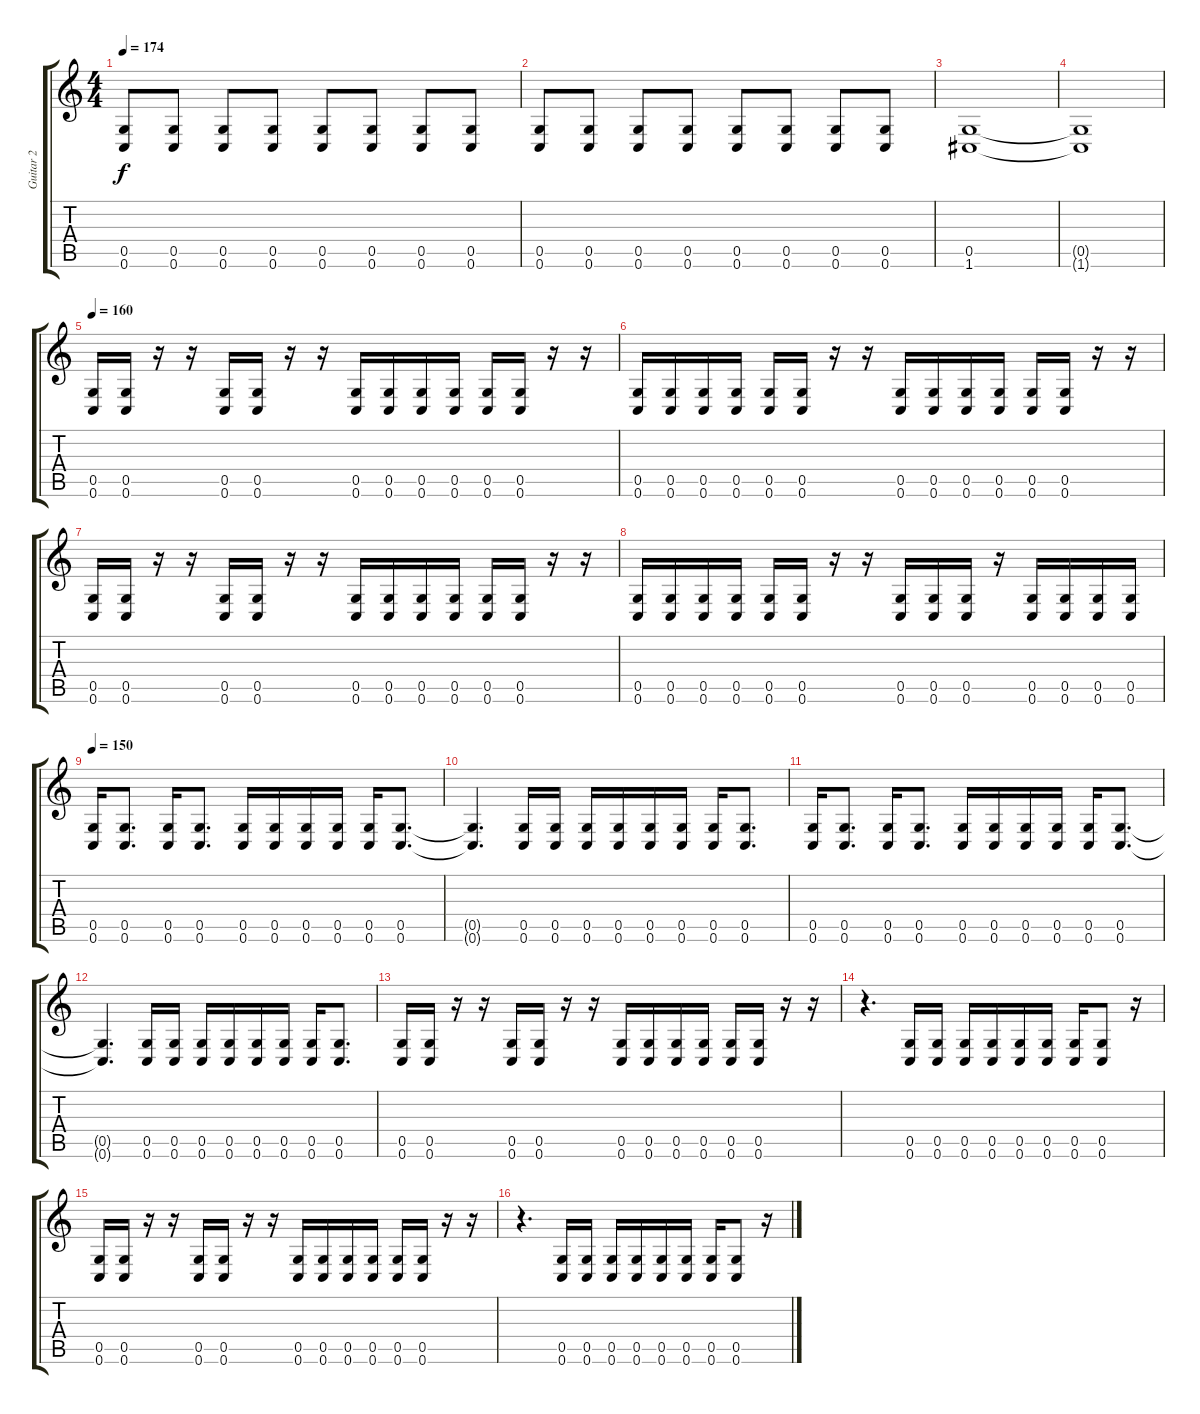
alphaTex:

\track ("Guitar 2" "Guitar 2") {instrument distortionguitar}
\staff {score tabs}
\tuning (D4 A3 F3 C3 G2 C2) {hide}
\ts (4 4)
\tempo 174
\clef g2
\ks c
(0.5 0.6).8{dy f} (0.5 0.6).8 (0.5 0.6).8 (0.5 0.6).8 (0.5 0.6).8 (0.5 0.6).8 (0.5 0.6).8 (0.5 0.6).8 |
(0.5 0.6).8 (0.5 0.6).8 (0.5 0.6).8 (0.5 0.6).8 (0.5 0.6).8 (0.5 0.6).8 (0.5 0.6).8 (0.5 0.6).8 |
(0.5 1.6).1 |
(0.5{t} 1.6{t}).1 |
\tempo 160
(0.5 0.6).16 (0.5 0.6).16 r.16 r.16 (0.5 0.6).16 (0.5 0.6).16 r.16 r.16 (0.5 0.6).16 (0.5 0.6).16 (0.5 0.6).16 (0.5 0.6).16 (0.5 0.6).16 (0.5 0.6).16 r.16 r.16 |
(0.5 0.6).16 (0.5 0.6).16 (0.5 0.6).16 (0.5 0.6).16 (0.5 0.6).16 (0.5 0.6).16 r.16 r.16 (0.5 0.6).16 (0.5 0.6).16 (0.5 0.6).16 (0.5 0.6).16 (0.5 0.6).16 (0.5 0.6).16 r.16 r.16 |
(0.5 0.6).16 (0.5 0.6).16 r.16 r.16 (0.5 0.6).16 (0.5 0.6).16 r.16 r.16 (0.5 0.6).16 (0.5 0.6).16 (0.5 0.6).16 (0.5 0.6).16 (0.5 0.6).16 (0.5 0.6).16 r.16 r.16 |
(0.5 0.6).16 (0.5 0.6).16 (0.5 0.6).16 (0.5 0.6).16 (0.5 0.6).16 (0.5 0.6).16 r.16 r.16 (0.5 0.6).16 (0.5 0.6).16 (0.5 0.6).16 r.16 (0.5 0.6).16 (0.5 0.6).16 (0.5 0.6).16 (0.5 0.6).16 |
\tempo 150
(0.5 0.6).16 (0.5 0.6).8{d} (0.5 0.6).16 (0.5 0.6).8{d} (0.5 0.6).16 (0.5 0.6).16 (0.5 0.6).16 (0.5 0.6).16 (0.5 0.6).16 (0.5 0.6).8{d} |
(0.5{t} 0.6{t}).4{d} (0.5 0.6).16 (0.5 0.6).16 (0.5 0.6).16 (0.5 0.6).16 (0.5 0.6).16 (0.5 0.6).16 (0.5 0.6).16 (0.5 0.6).8{d} |
(0.5 0.6).16 (0.5 0.6).8{d} (0.5 0.6).16 (0.5 0.6).8{d} (0.5 0.6).16 (0.5 0.6).16 (0.5 0.6).16 (0.5 0.6).16 (0.5 0.6).16 (0.5 0.6).8{d} |
(0.5{t} 0.6{t}).4{d} (0.5 0.6).16 (0.5 0.6).16 (0.5 0.6).16 (0.5 0.6).16 (0.5 0.6).16 (0.5 0.6).16 (0.5 0.6).16 (0.5 0.6).8{d} |
(0.5 0.6).16 (0.5 0.6).16 r.16 r.16 (0.5 0.6).16 (0.5 0.6).16 r.16 r.16 (0.5 0.6).16 (0.5 0.6).16 (0.5 0.6).16 (0.5 0.6).16 (0.5 0.6).16 (0.5 0.6).16 r.16 r.16 |
r.4{d} (0.5 0.6).16 (0.5 0.6).16 (0.5 0.6).16 (0.5 0.6).16 (0.5 0.6).16 (0.5 0.6).16 (0.5 0.6).16 (0.5 0.6).8 r.16 |
(0.5 0.6).16 (0.5 0.6).16 r.16 r.16 (0.5 0.6).16 (0.5 0.6).16 r.16 r.16 (0.5 0.6).16 (0.5 0.6).16 (0.5 0.6).16 (0.5 0.6).16 (0.5 0.6).16 (0.5 0.6).16 r.16 r.16 |
r.4{d} (0.5 0.6).16 (0.5 0.6).16 (0.5 0.6).16 (0.5 0.6).16 (0.5 0.6).16 (0.5 0.6).16 (0.5 0.6).16 (0.5 0.6).8 r.16
